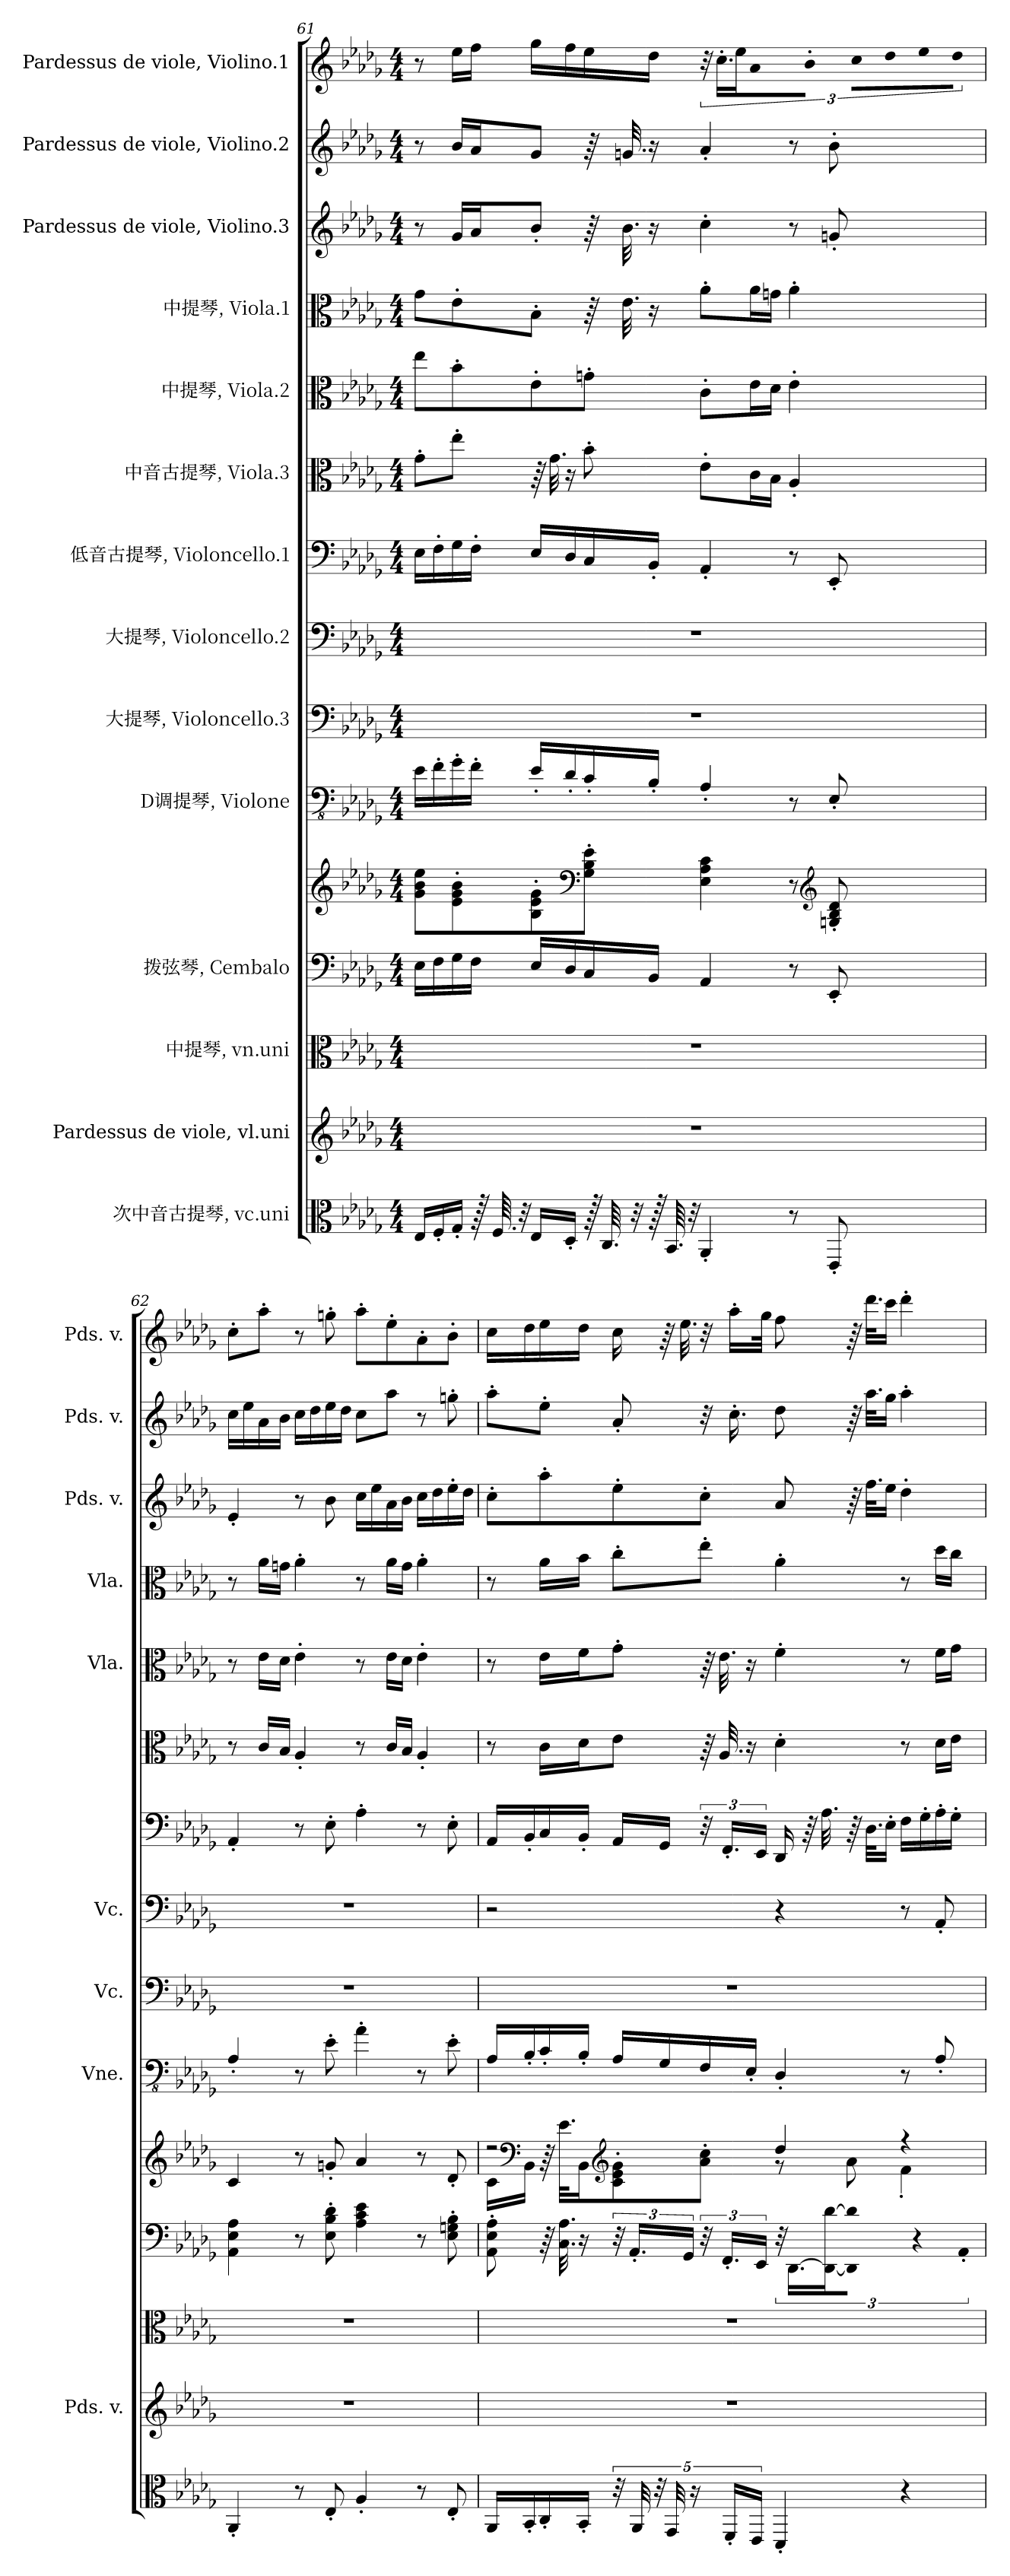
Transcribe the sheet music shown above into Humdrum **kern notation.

**kern	**kern	**kern	**kern	**kern	**kern	**kern	**kern	**kern	**kern	**kern	**kern	**kern	**kern	**kern
*part14	*part13	*part12	*part11	*part11	*part10	*part9	*part8	*part7	*part6	*part5	*part4	*part3	*part2	*part1
*staff15	*staff14	*staff13	*staff12	*staff11	*staff10	*staff9	*staff8	*staff7	*staff6	*staff5	*staff4	*staff3	*staff2	*staff1
*I"次中音古提琴, vc.uni	*I"Pardessus de viole, vl.uni	*I"中提琴, vn.uni	*I"拨弦琴, Cembalo	*	*I"D调提琴, Violone	*I"大提琴, Violoncello.3	*I"大提琴, Violoncello.2	*I"低音古提琴, Violoncello.1	*I"中音古提琴, Viola.3	*I"中提琴, Viola.2	*I"中提琴, Viola.1	*I"Pardessus de viole, Violino.3	*I"Pardessus de viole, Violino.2	*I"Pardessus de viole, Violino.1
*	*I'Pds. v.	*	*	*	*I'Vne.	*I'Vc.	*I'Vc.	*	*	*I'Vla.	*I'Vla.	*I'Pds. v.	*I'Pds. v.	*I'Pds. v.
!!LO:PB:g=z
*clefC3	*clefG2	*clefC3	*clefF4	*clefG2	*clefFv4	*clefF4	*clefF4	*clefF4	*clefC3	*clefC3	*clefC3	*clefG2	*clefG2	*clefG2
*	*	*	*	*	*ITrd7c12	*	*	*	*	*	*	*	*	*
*k[b-e-a-d-g-]	*k[b-e-a-d-g-]	*k[b-e-a-d-g-]	*k[b-e-a-d-g-]	*k[b-e-a-d-g-]	*k[b-e-a-d-g-]	*k[b-e-a-d-g-]	*k[b-e-a-d-g-]	*k[b-e-a-d-g-]	*k[b-e-a-d-g-]	*k[b-e-a-d-g-]	*k[b-e-a-d-g-]	*k[b-e-a-d-g-]	*k[b-e-a-d-g-]	*k[b-e-a-d-g-]
*M4/4	*M4/4	*M4/4	*M4/4	*M4/4	*M4/4	*M4/4	*M4/4	*M4/4	*M4/4	*M4/4	*M4/4	*M4/4	*M4/4	*M4/4
=61	=61	=61	=61	=61	=61	=61	=61	=61	=61	=61	=61	=61	=61	=61
16E-/LL	1r	1r	16E-\LL	8g-\ 8b-\ 8ee-\L	16EE-\LL	1r	1r	16E-\LL	8g-'\L	8ee-\L	8g-\L	8r	8r	8r
16F'/	.	.	16F\	.	16FF'\	.	.	16F'\	.	.	.	.	.	.
16G-'/JJ	.	.	16G-\	8e-\' 8g-\' 8b-\'	16GG-'\	.	.	16G-\	8ee-'\J	8b-'\	8e-'\	16g-/LL	16b-/LL	16ee-\LL
128r	.	.	16F\JJ	.	16FF'\JJ	.	.	16F'\JJ	.	.	.	16a-/J	16a-/J	16ff\JJ
64.F/	.	.	.	.	.	.	.	.	.	.	.	.	.	.
32r	.	.	.	.	.	.	.	.	.	.	.	.	.	.
16E-/LL	.	.	16E-/LL	8B-\' 8e-\' 8g-\'	16EE-'/LL	.	.	16E-/LL	64r	8e-'\	8B-'\J	8b-'/J	8g-/J	16gg-\LL
.	.	.	.	.	.	.	.	.	32.g-\	.	.	.	.	.
16D-'/JJ	.	.	16D-/	.	16DD-'/	.	.	16D-/	16r	.	.	.	.	16ff\
*	*	*	*	*clefF4	*	*	*	*	*	*	*	*	*	*
128r	.	.	16C/	8G-\' 8B-\' 8e-\'J	16CC'/	.	.	16C/	8b-'\	8gn'\J	64r	64r	64r	16ee-\
64.C/	.	.	.	.	.	.	.	.	.	.	.	.	.	.
.	.	.	.	.	.	.	.	.	.	.	32.e-\	32.b-\	32.gn/	.
32r	.	.	.	.	.	.	.	.	.	.	.	.	.	.
128r	.	.	16BB-/JJ	.	16BBB-'/JJ	.	.	16BB-'/JJ	.	.	16r	16r	16r	16dd-\JJ
64.BB-/	.	.	.	.	.	.	.	.	.	.	.	.	.	.
32r	.	.	.	.	.	.	.	.	.	.	.	.	.	.
4AA-'/	.	.	4AA-/	4E-\ 4A-\ 4c\	4AAA-'/	.	.	4AA-'/	8e-'\L	8c'\L	8a-'\L	4cc'\	4a-'/	48r
.	.	.	.	.	.	.	.	.	.	.	.	.	.	24.cc'\LL
.	.	.	.	.	.	.	.	.	.	.	.	.	.	24ee-\
.	.	.	.	.	.	.	.	.	16c\L	16e-\L	16a-\L	.	.	16a-\
.	.	.	.	.	.	.	.	.	16B-\JJ	16d-\JJ	16gn\JJ	.	.	16b-'\JJ
8r	.	.	8r	8r	8r	.	.	8r	4A-'/	4e-'\	4a-'\	8r	8r	16cc\LL
.	.	.	.	.	.	.	.	.	.	.	.	.	.	16dd-\
*	*	*	*	*clefG2	*	*	*	*	*	*	*	*	*	*
8EE-'/	.	.	8EE-'/	8Gn/' 8B-/' 8d-/'	8EEE-'/	.	.	8EE-'/	.	.	.	8gn'/	8b-'\	16ee-\
.	.	.	.	.	.	.	.	.	.	.	.	.	.	16dd-\JJ
!!LO:PB:g=z
=62	=62	=62	=62	=62	=62	=62	=62	=62	=62	=62	=62	=62	=62	=62
4AA-'/	1r	1r	4AA-\ 4E-\ 4A-\	4c/	4AAA-'/	1r	1r	4AA-'/	8r	8r	8r	4e-'/	16cc\LL	8cc'\L
.	.	.	.	.	.	.	.	.	.	.	.	.	16ee-\	.
.	.	.	.	.	.	.	.	.	16c/LL	16e-\LL	16a-\LL	.	16a-\	8aa-'\J
.	.	.	.	.	.	.	.	.	16B-/JJ	16d-\JJ	16gn\JJ	.	16b-\JJ	.
8r	.	.	8r	8r	8r	.	.	8r	4A-'/	4e-'\	4a-'\	8r	16cc\LL	8r
.	.	.	.	.	.	.	.	.	.	.	.	.	16dd-\	.
8E-'/	.	.	8E-\' 8B-\' 8d-\'	8gn'/	8EE-'\	.	.	8E-'\	.	.	.	8b-\	16ee-\	8ggn'\
.	.	.	.	.	.	.	.	.	.	.	.	.	16dd-\JJ	.
4A-'/	.	.	4A-\ 4c\ 4e-\	4a-/	4AA-'\	.	.	4A-'\	8r	8r	8r	16cc\LL	8cc\L	8aa-'\L
.	.	.	.	.	.	.	.	.	.	.	.	16ee-\	.	.
.	.	.	.	.	.	.	.	.	16c/LL	16e-\LL	16a-\LL	16a-\	8aa-\J	8ee-'\
.	.	.	.	.	.	.	.	.	16B-/JJ	16d-\JJ	16g\JJ	16b-\JJ	.	.
8r	.	.	8r	8r	8r	.	.	8r	4A-'/	4e-'\	4a-'\	16cc\LL	8r	8a-'\
.	.	.	.	.	.	.	.	.	.	.	.	16dd-\	.	.
8E-'/	.	.	8E-\' 8Gn\' 8B-\'	8d-'/	8EE-'\	.	.	8E-'\	.	.	.	16ee-'\	8ggn'\	8b-'\J
.	.	.	.	.	.	.	.	.	.	.	.	16dd-\JJ	.	.
!!LO:PB:g=z
=63	=63	=63	=63	=63	=63	=63	=63	=63	=63	=63	=63	=63	=63	=63
*	*	*	*	*^	*	*	*	*	*	*	*	*	*	*
16AA-/LL	1r	1r	8AA-\' 8E-\' 8A-\'	2r	16c\LL	16AAA-/LL	1r	2r	16AA-/LL	8r	8r	8r	8cc'\L	8aa-'\L	16cc\LL
*	*	*	*	*clefF4	*	*	*	*	*	*	*	*	*	*	*
16BB-'/	.	.	.	.	16BB-\JJ	16BBB-'/	.	.	16BB-'/	.	.	.	.	.	16dd-\
16C'/	.	.	64r	.	64r	16CC'/	.	.	16C/	16c\LL	16e-\LL	16a-\LL	8aa-'\	8ee-'\J	16ee-\
.	.	.	32.C\ 32.A-\	.	32.e-\KLL	.	.	.	.	.	.	.	.	.	.
16BB-'/JJ	.	.	16r	.	16BB-\J	16BBB-'/JJ	.	.	16BB-'/JJ	16d-\J	16f\J	16b-\JJ	.	.	16dd-\JJ
*	*	*	*	*clefG2	*	*	*	*	*	*	*	*	*	*	*
40r	.	.	48r	.	8c\' 8e-\' 8g-\'	16AAA-/LL	.	.	16AA-/LL	8e-\J	8g-'\J	8cc'\L	8ee-'\	8a-'/	16cc\
.	.	.	24.AA-'/LL	.	.	.	.	.	.	.	.	.	.	.	.
40AA-/	.	.	.	.	.	.	.	.	.	.	.	.	.	.	.
40r	.	.	.	.	.	.	.	.	.	.	.	.	.	.	.
.	.	.	.	.	.	16GGG-/	.	.	16GG-/JJ	.	.	.	.	.	64r
40GG-/	.	.	.	.	.	.	.	.	.	.	.	.	.	.	.
.	.	.	.	.	.	.	.	.	.	.	.	.	.	.	32.ee-\
.	.	.	24GG-/JJ	.	.	.	.	.	.	.	.	.	.	.	.
20r	.	.	.	.	.	.	.	.	.	.	.	.	.	.	.
.	.	.	48r	.	8a-\' 8cc\'J	16FFF/	.	.	48r	64r	64r	8ee-'\J	8cc'\J	32r	32r
.	.	.	.	.	.	.	.	.	.	32.A-/	32.e-\	.	.	.	.
.	.	.	24.FF'/LL	.	.	.	.	.	24.FF'/LL	.	.	.	.	.	.
20FF'/LL	.	.	.	.	.	.	.	.	.	.	.	.	.	.	.
.	.	.	.	.	.	.	.	.	.	.	.	.	.	16.cc'\	16aa-'\LL
.	.	.	.	.	.	16EEE-'/JJ	.	.	.	16r	16r	.	.	.	.
20EE-/JJ	.	.	.	.	.	.	.	.	.	.	.	.	.	.	.
.	.	.	24EE-/JJ	.	.	.	.	.	24EE-/JJ	.	.	.	.	.	.
.	.	.	.	.	.	.	.	.	.	.	.	.	.	.	32gg-\JJk
4DD-'/	.	.	48r	4dd-/	8r	4DDD-'/	.	4r	16DD-/	4d-'\	4f'\	4a-'\	8a-/	8dd-\	8ff\
.	.	.	[24.DD-\LL	.	.	.	.	.	.	.	.	.	.	.	.
.	.	.	.	.	.	.	.	.	64r	.	.	.	.	.	.
.	.	.	.	.	.	.	.	.	32.A-\	.	.	.	.	.	.
.	.	.	24DD-\_ [24d-\J	.	.	.	.	.	.	.	.	.	.	.	.
.	.	.	8DD-\] 8d-\]J	.	8a-\	.	.	.	64r	.	.	.	64r	64r	64r
.	.	.	.	.	.	.	.	.	32.D-\KLL	.	.	.	32.ff\KLL	32.aa-\KLL	32.ddd-\KLL
.	.	.	.	.	.	.	.	.	16E-'\JJ	.	.	.	16ee-\JJ	16gg-\JJ	16ccc\JJ
4r	.	.	8r	4r	4f'\	8r	.	8r	16F\LL	8r	8r	8r	4dd-'\	4aa-'\	4ddd-'\
.	.	.	.	.	.	.	.	.	16G-'\	.	.	.	.	.	.
.	.	.	8AA-'/	.	.	8AAA-'/	.	8AA-'/	16A-'\	16d-\LL	16f\LL	16dd-\LL	.	.	.
.	.	.	.	.	.	.	.	.	16G-'\JJ	16e-\JJ	16g-\JJ	16cc\JJ	.	.	.
*	*	*	*	*v	*v	*	*	*	*	*	*	*	*	*	*
=	=	=	=	=	=	=	=	=	=	=	=	=	=	=
*-	*-	*-	*-	*-	*-	*-	*-	*-	*-	*-	*-	*-	*-	*-
